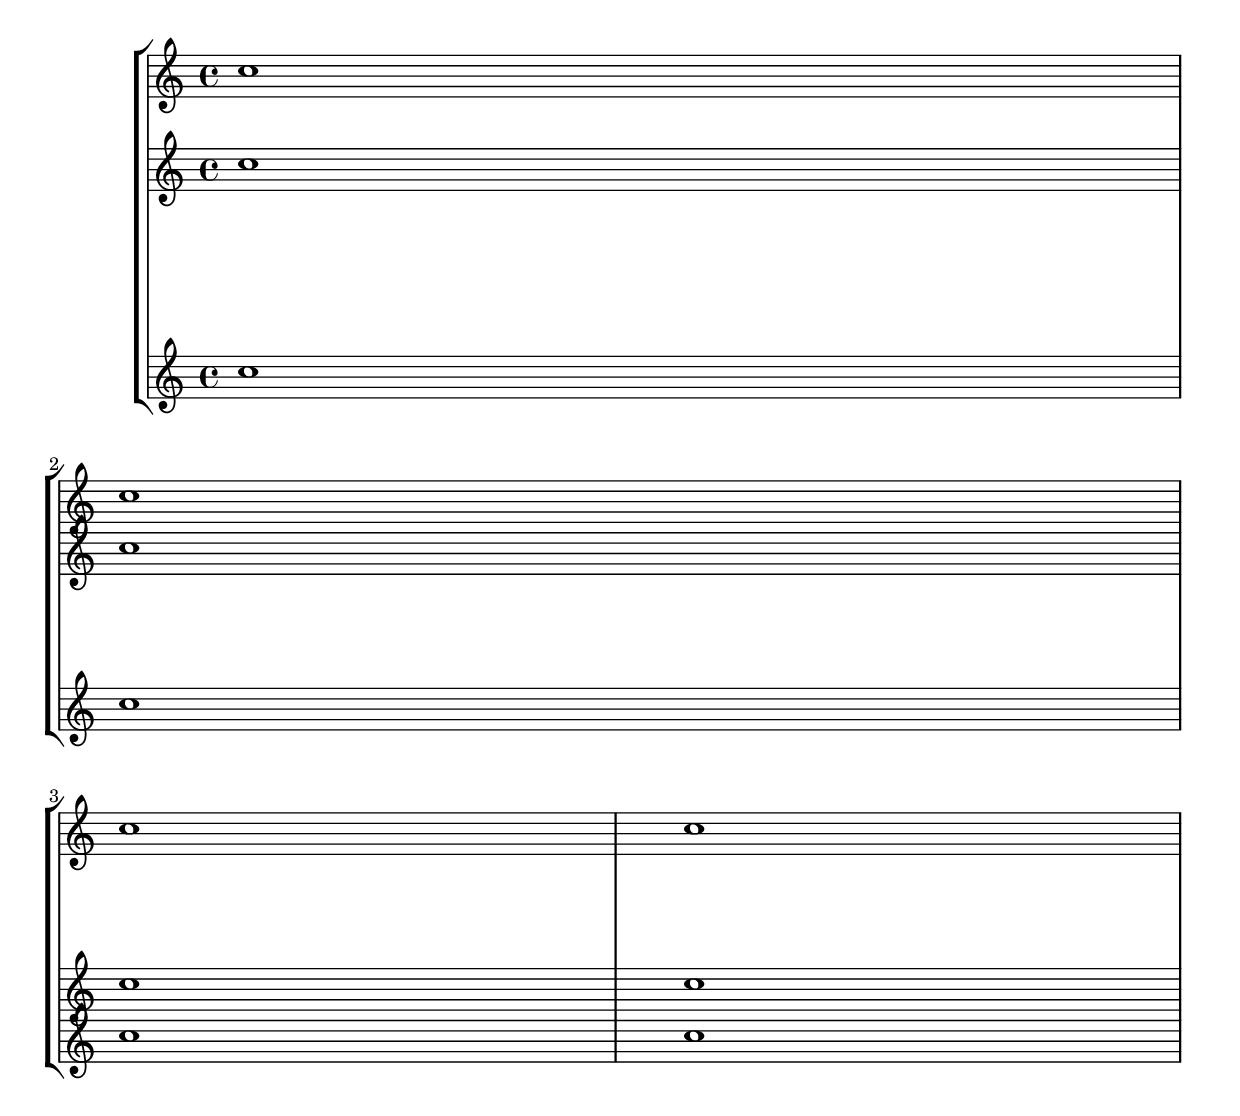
\header {

  texidoc = "Alignments may be changed pre system by setting
  @code{alignment-distances} in the @code{line-break-system-details}
  property"

}

\version "2.13.2"

\book {
  \score {
    \relative c'' \new StaffGroup <<
      \new Staff { c1 c c c }
      \new Staff { c c c c }
      \new Staff { 
	\overrideProperty
	#"Score.NonMusicalPaperColumn"
	#'line-break-system-details
	#'((alignment-distances . (#f 20)))
	c1 \break
	\overrideProperty
	#"Score.NonMusicalPaperColumn"
	#'line-break-system-details
	#'((alignment-distances . (5 15)))
	c1 \break
	\overrideProperty
	#"Score.NonMusicalPaperColumn"
	#'line-break-system-details
	#'((alignment-distances . (15 5)))
	c1 c
      }
    >>
  }
}
